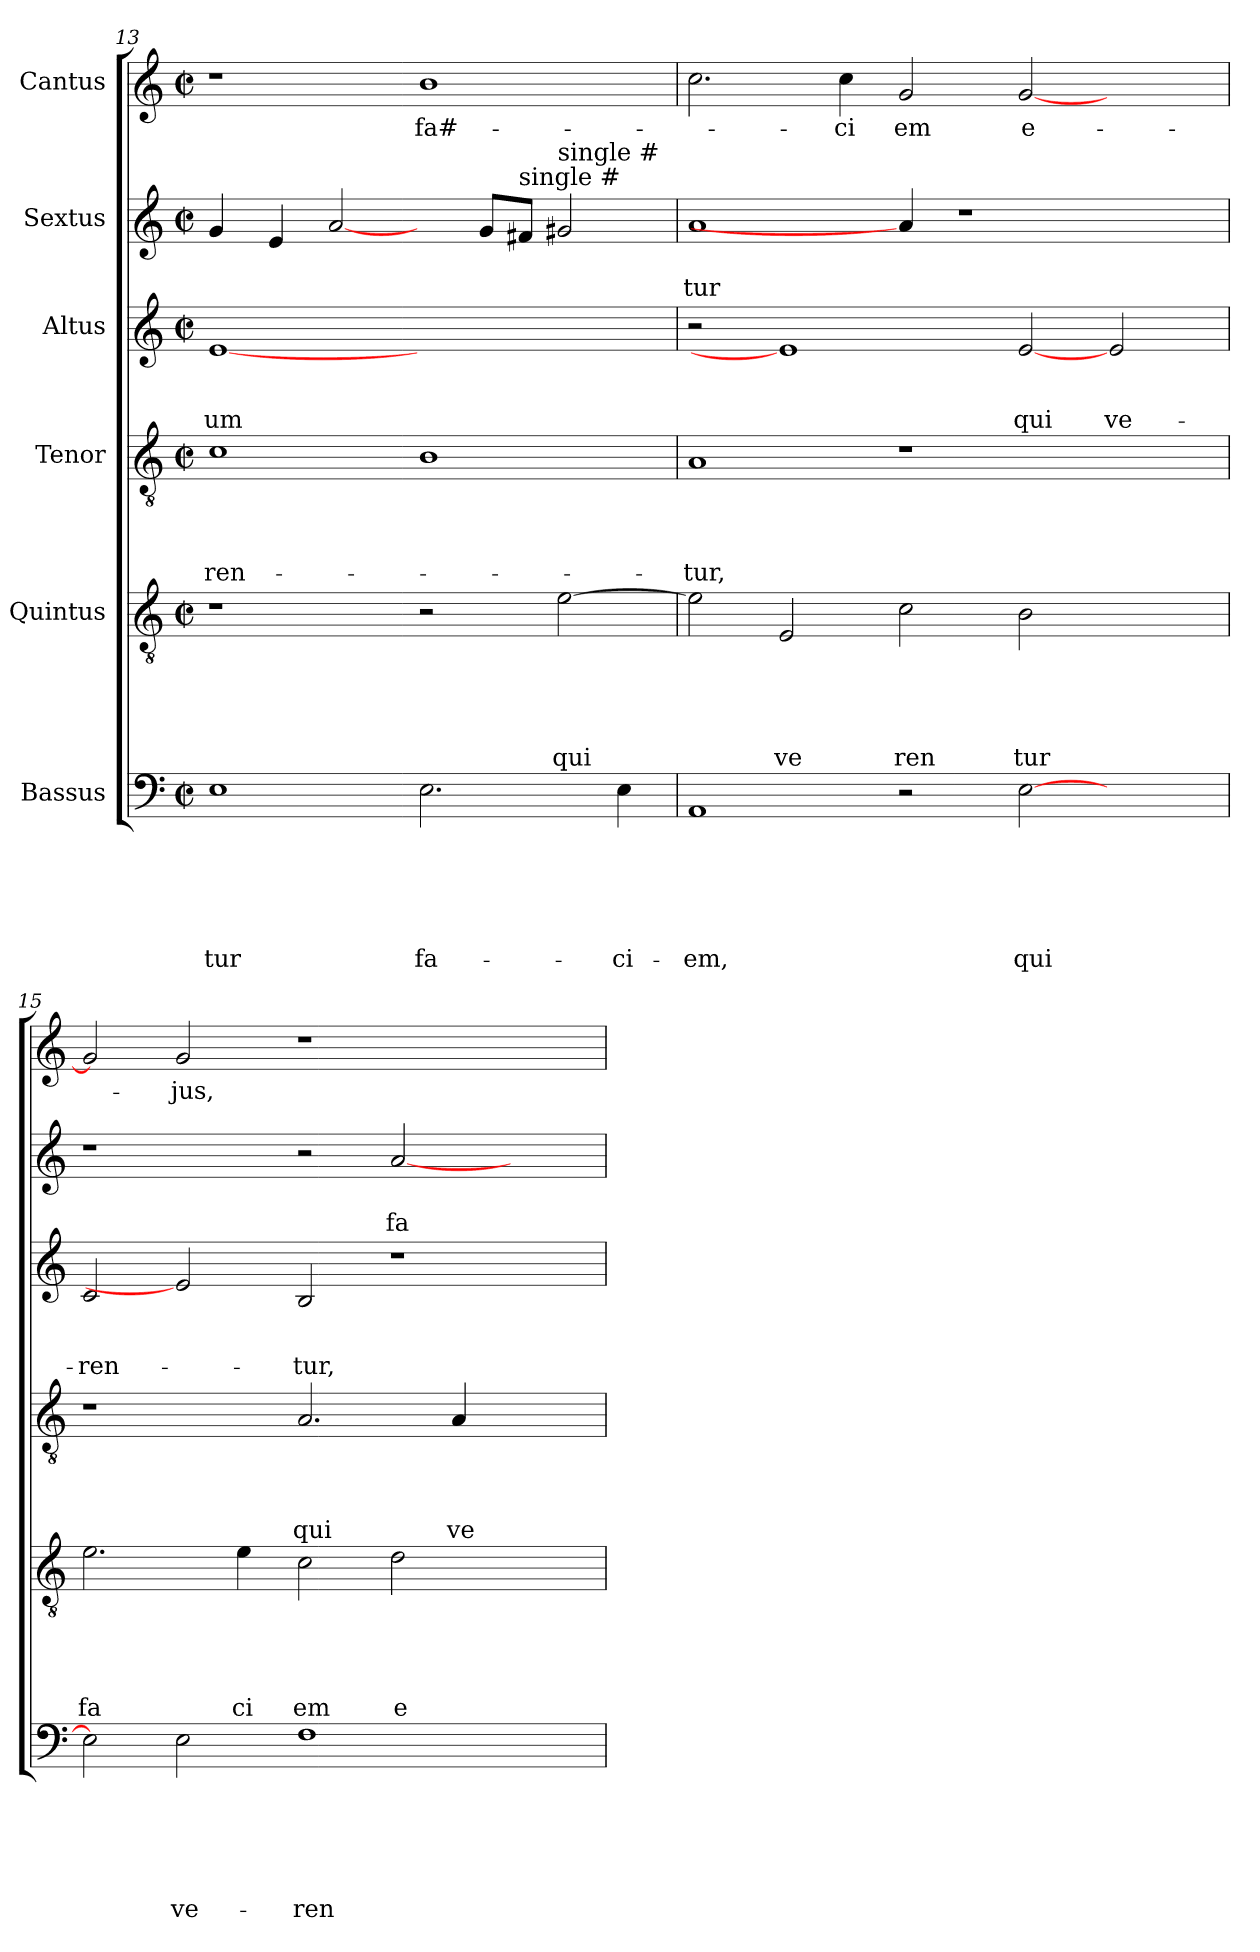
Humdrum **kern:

**kern	**text	**text	**text	**text	**text	**text	**kern	**text	**text	**text	**text	**text	**kern	**text	**text	**text	**text	**kern	**text	**text	**text	**kern	**text	**text	**kern	**text
*part6	*part6	*part6	*part6	*part6	*part6	*part6	*part5	*part5	*part5	*part5	*part5	*part5	*part4	*part4	*part4	*part4	*part4	*part3	*part3	*part3	*part3	*part2	*part2	*part2	*part1	*part1
*staff6	*staff6	*staff6	*staff6	*staff6	*staff6	*staff6	*staff5	*staff5	*staff5	*staff5	*staff5	*staff5	*staff4	*staff4	*staff4	*staff4	*staff4	*staff3	*staff3	*staff3	*staff3	*staff2	*staff2	*staff2	*staff1	*staff1
*I"Bassus	*	*	*	*	*	*	*I"Quintus	*	*	*	*	*	*I"Tenor	*	*	*	*	*I"Altus	*	*	*	*I"Sextus	*	*	*I"Cantus	*
*clefF4	*	*	*	*	*	*	*clefGv2	*	*	*	*	*	*clefGv2	*	*	*	*	*clefG2	*	*	*	*clefG2	*	*	*clefG2	*
*k[]	*	*	*	*	*	*	*k[]	*	*	*	*	*	*k[]	*	*	*	*	*k[]	*	*	*	*k[]	*	*	*k[]	*
*C:	*	*	*	*	*	*	*C:	*	*	*	*	*	*C:	*	*	*	*	*C:	*	*	*	*C:	*	*	*C:	*
*M2/2	*	*	*	*	*	*	*M2/2	*	*	*	*	*	*M2/2	*	*	*	*	*M2/2	*	*	*	*M2/2	*	*	*M2/2	*
*met(c|)	*	*	*	*	*	*	*met(c|)	*	*	*	*	*	*met(c|)	*	*	*	*	*met(c|)	*	*	*	*met(c|)	*	*	*met(c|)	*
=13	=13	=13	=13	=13	=13	=13	=13	=13	=13	=13	=13	=13	=13	=13	=13	=13	=13	=13	=13	=13	=13	=13	=13	=13	=13	=13
!	!	!	!	!	!	!LO:LY:b	!	!	!	!	!	!	!	!	!	!	!LO:LY:b	!	!	!	!LO:LY:b	!	!	!	!	!
1E	.	.	.	.	.	-tur	1r	.	.	.	.	.	1c	.	.	.	-ren-	[1e	.	.	-um	4g/	.	.	1r	.
.	.	.	.	.	.	.	.	.	.	.	.	.	.	.	.	.	.	.	.	.	.	4e/	.	.	.	.
.	.	.	.	.	.	.	.	.	.	.	.	.	.	.	.	.	.	.	.	.	.	[2a/	.	.	.	.
!	!	!	!	!	!	!LO:LY:b	!	!	!	!	!	!	!	!	!	!	!	!	!	!	!	!	!	!	!	!LO:LY:b
2.E\	.	.	.	.	.	fa-	2r	.	.	.	.	.	1B	.	.	.	.	1ryy	.	.	.	4ryy	.	.	1b	fa#-
.	.	.	.	.	.	.	.	.	.	.	.	.	.	.	.	.	.	.	.	.	.	8g/L	.	.	.	.
!	!	!	!	!	!	!	!	!	!	!	!	!	!	!	!	!	!	!	!	!	!	!LO:TX:a:t=single #	!	!	!	!
.	.	.	.	.	.	.	.	.	.	.	.	.	.	.	.	.	.	.	.	.	.	8f#/J	.	.	.	.
!	!	!	!	!	!	!	!	!	!	!	!	!	!	!	!	!	!	!	!	!	!	!LO:TX:a:t=single #	!	!	!	!
!	!	!	!	!	!	!	!	!	!	!	!	!LO:LY:b	!	!	!	!	!	!	!	!	!	!	!	!	!	!
.	.	.	.	.	.	.	[>2e\	.	.	.	.	qui	.	.	.	.	.	.	.	.	.	2g#/	.	.	.	.
!	!	!	!	!	!	!LO:LY:b	!	!	!	!	!	!	!	!	!	!	!	!	!	!	!	!	!	!	!	!
4E\	.	.	.	.	.	-ci-	.	.	.	.	.	.	.	.	.	.	.	.	.	.	.	.	.	.	.	.
=14	=14	=14	=14	=14	=14	=14	=14	=14	=14	=14	=14	=14	=14	=14	=14	=14	=14	=14	=14	=14	=14	=14	=14	=14	=14	=14
!	!	!	!	!	!	!LO:LY:b	!	!	!	!	!	!	!	!	!	!	!LO:LY:b	!	!	!	!	!	!	!LO:LY:b	!	!
1AA	.	.	.	.	.	-em,	2e\]	.	.	.	.	.	1A	.	.	.	-tur,	2r	.	.	.	1a	.	-tur	2.cc\	.
!	!	!	!	!	!	!	!	!	!	!	!	!LO:LY:b	!	!	!	!	!	!	!	!	!	!	!	!	!	!
.	.	.	.	.	.	.	2E/	.	.	.	.	ve	.	.	.	.	.	1e]	.	.	.	.	.	.	.	.
!	!	!	!	!	!	!	!	!	!	!	!	!	!	!	!	!	!	!	!	!	!	!	!	!	!	!LO:LY:b
.	.	.	.	.	.	.	.	.	.	.	.	.	.	.	.	.	.	.	.	.	.	.	.	.	4cc\	-ci
!	!	!	!	!	!	!	!	!	!	!	!	!LO:LY:b	!	!	!	!	!	!	!	!	!	!	!	!	!	!LO:LY:b
2r	.	.	.	.	.	.	2c\	.	.	.	.	ren	1r	.	.	.	.	.	.	.	.	4a/]	.	.	2g/	em
.	.	.	.	.	.	.	.	.	.	.	.	.	.	.	.	.	.	.	.	.	.	1r	.	.	.	.
!	!	!	!	!	!	!LO:LY:b	!	!	!	!	!	!LO:LY:b	!	!	!	!	!	!	!	!	!LO:LY:b	!	!	!	!	!LO:LY:b
[>2E\	.	.	.	.	.	qui	2B\	.	.	.	.	tur	.	.	.	.	.	[2e	.	.	qui	.	.	.	[<2g/	e-
!	!	!	!	!	!	!	!	!	!	!	!	!	!	!	!	!	!	!	!	!	!LO:LY:b	!	!	!	!	!
2ryy	.	.	.	.	.	.	2ryy	.	.	.	.	.	2ryy	.	.	.	.	2e/	.	.	ve-	.	.	.	2ryy	.
.	.	.	.	.	.	.	.	.	.	.	.	.	.	.	.	.	.	.	.	.	.	4ryy	.	.	.	.
=15	=15	=15	=15	=15	=15	=15	=15	=15	=15	=15	=15	=15	=15	=15	=15	=15	=15	=15	=15	=15	=15	=15	=15	=15	=15	=15
!	!	!	!	!	!	!	!	!	!	!	!	!LO:LY:b	!	!	!	!	!	!	!	!	!LO:LY:b	!	!	!	!	!
2E\]	.	.	.	.	.	.	2.e\	.	.	.	.	fa	1r	.	.	.	.	2c/	.	.	-ren-	1r	.	.	2g/]	.
!	!	!	!	!	!	!LO:LY:b	!	!	!	!	!	!	!	!	!	!	!	!	!	!	!	!	!	!	!	!LO:LY:b
2E\	.	.	.	.	.	ve-	.	.	.	.	.	.	.	.	.	.	.	2e]	.	.	.	.	.	.	2g/	-jus,
!	!	!	!	!	!	!	!	!	!	!	!	!LO:LY:b	!	!	!	!	!	!	!	!	!	!	!	!	!	!
.	.	.	.	.	.	.	4e\	.	.	.	.	ci	.	.	.	.	.	.	.	.	.	.	.	.	.	.
!	!	!	!	!	!	!LO:LY:b	!	!	!	!	!	!LO:LY:b	!	!	!	!	!LO:LY:b	!	!	!	!LO:LY:b	!	!	!	!	!
1F	.	.	.	.	.	-ren-	2c\	.	.	.	.	em	2.A/	.	.	.	qui	2B/	.	.	-tur,	2r	.	.	1r	.
!	!	!	!	!	!	!	!	!	!	!	!	!LO:LY:b	!	!	!	!	!	!	!	!	!	!	!	!LO:LY:b	!	!
.	.	.	.	.	.	.	2d\	.	.	.	.	e	.	.	.	.	.	1r	.	.	.	[<2a/	.	fa-	.	.
!	!	!	!	!	!	!	!	!	!	!	!	!	!	!	!	!	!LO:LY:b	!	!	!	!	!	!	!	!	!
.	.	.	.	.	.	.	.	.	.	.	.	.	4A/	.	.	.	ve-	.	.	.	.	.	.	.	.	.
2ryy	.	.	.	.	.	.	2ryy	.	.	.	.	.	2ryy	.	.	.	.	.	.	.	.	2ryy	.	.	2ryy	.
=	=	=	=	=	=	=	=	=	=	=	=	=	=	=	=	=	=	=	=	=	=	=	=	=	=	=
*-	*-	*-	*-	*-	*-	*-	*-	*-	*-	*-	*-	*-	*-	*-	*-	*-	*-	*-	*-	*-	*-	*-	*-	*-	*-	*-
